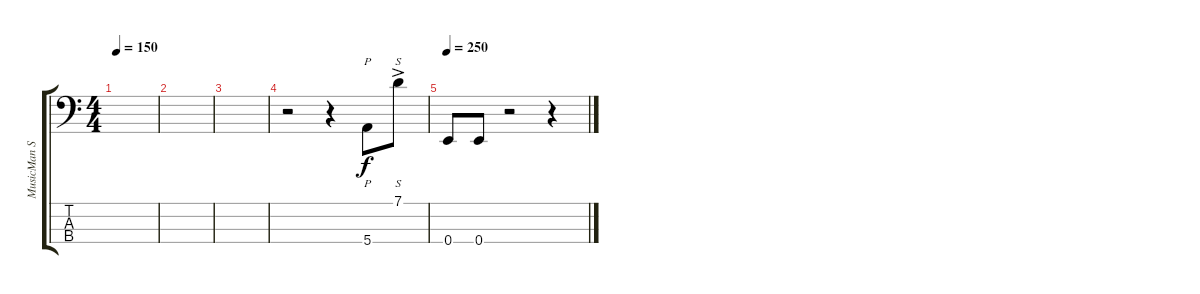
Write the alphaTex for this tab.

\track ("MusicMan Stingray Fretless" "MusicMan S") {instrument fretlessbass}
\staff {score tabs}
\tuning (G2 D2 A1 E1) {hide}
\ts (4 4)
\tempo 150
\clef f4
\ks c
|
|
|
r.2 r.4 5.4.8{p} 7.1{ac}.8{s} |
\tempo 250
0.4.8 0.4.8 r.2 r.4
